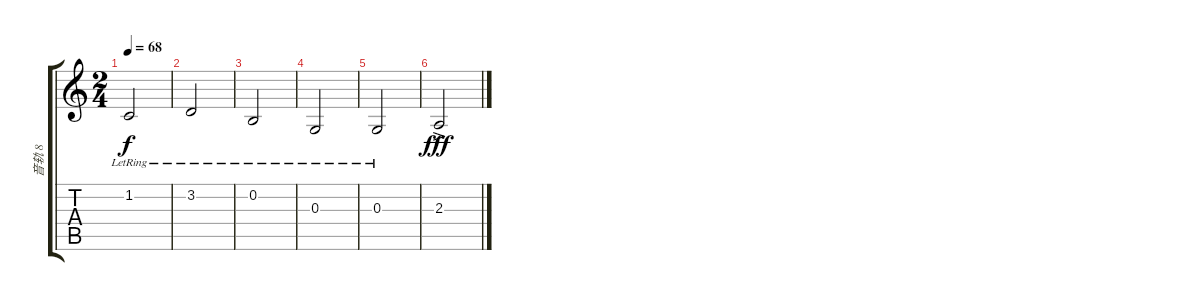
\track ("音轨 8" "音轨 8") {instrument synthstrings1}
\staff {score tabs}
\tuning (E4 B3 G3 D3 A2 E2) {hide}
\ts (2 4)
\tempo 68
\clef g2
\ks c
1.2{lr}.2{dy f} |
3.2{lr}.2 |
0.2{lr}.2 |
0.3{lr}.2 |
0.3{lr}.2 |
2.3{ac}.2{dy fff}
